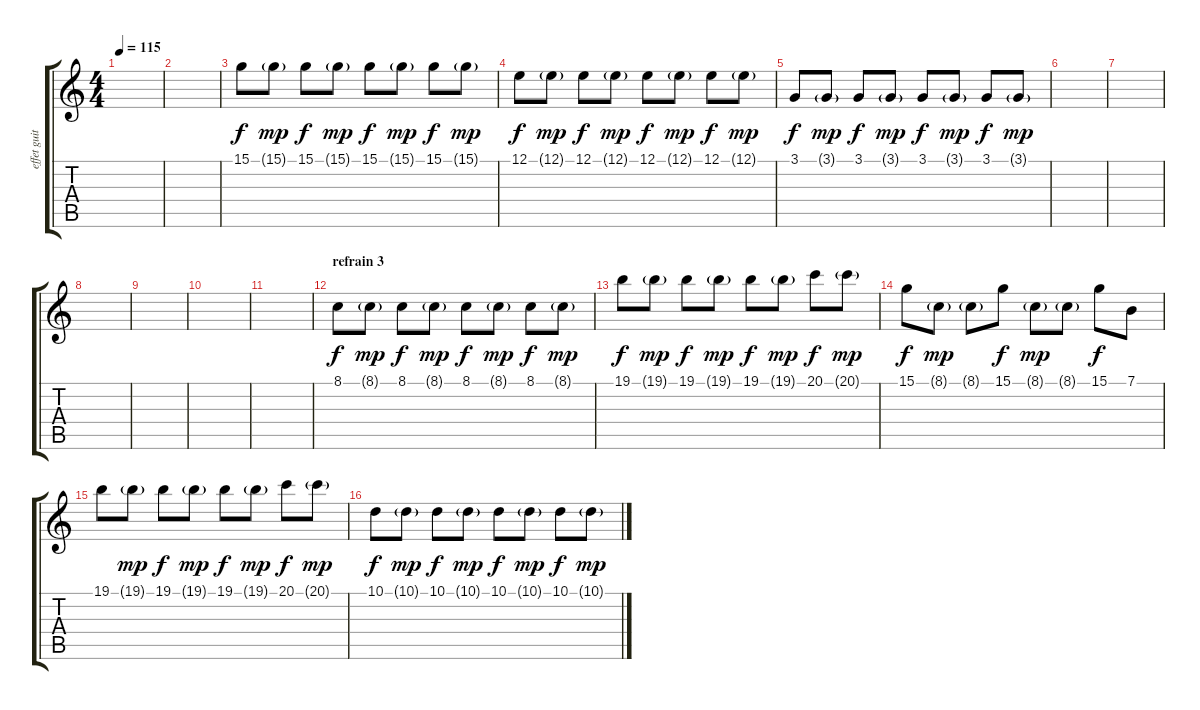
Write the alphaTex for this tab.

\track ("effet guitare" "effet guit") {instrument pad4choir}
\staff {score tabs}
\tuning (E4 B3 G3 D3 A2 E2) {hide}
\ts (4 4)
\tempo 115
\clef g2
\ks c
|
|
15.1.8{dy f} 15.1{g}.8{dy mp} 15.1.8{dy f} 15.1{g}.8{dy mp} 15.1.8{dy f} 15.1{g}.8{dy mp} 15.1.8{dy f} 15.1{g}.8{dy mp} |
12.1.8{dy f} 12.1{g}.8{dy mp} 12.1.8{dy f} 12.1{g}.8{dy mp} 12.1.8{dy f} 12.1{g}.8{dy mp} 12.1.8{dy f} 12.1{g}.8{dy mp} |
3.1.8{dy f} 3.1{g}.8{dy mp} 3.1.8{dy f} 3.1{g}.8{dy mp} 3.1.8{dy f} 3.1{g}.8{dy mp} 3.1.8{dy f} 3.1{g}.8{dy mp} |
|
|
|
|
|
|
\section ("" "refrain 3")
8.1.8{dy f} 8.1{g}.8{dy mp} 8.1.8{dy f} 8.1{g}.8{dy mp} 8.1.8{dy f} 8.1{g}.8{dy mp} 8.1.8{dy f} 8.1{g}.8{dy mp} |
19.1.8{dy f} 19.1{g}.8{dy mp} 19.1.8{dy f} 19.1{g}.8{dy mp} 19.1.8{dy f} 19.1{g}.8{dy mp} 20.1.8{dy f} 20.1{g}.8{dy mp} |
15.1.8{dy f} 8.1{g}.8{dy mp} 8.1{g}.8 15.1.8{dy f} 8.1{g}.8{dy mp} 8.1{g}.8 15.1.8{dy f} 7.1.8 |
19.1.8 19.1{g}.8{dy mp} 19.1.8{dy f} 19.1{g}.8{dy mp} 19.1.8{dy f} 19.1{g}.8{dy mp} 20.1.8{dy f} 20.1{g}.8{dy mp} |
10.1.8{dy f} 10.1{g}.8{dy mp} 10.1.8{dy f} 10.1{g}.8{dy mp} 10.1.8{dy f} 10.1{g}.8{dy mp} 10.1.8{dy f} 10.1{g}.8{dy mp}
